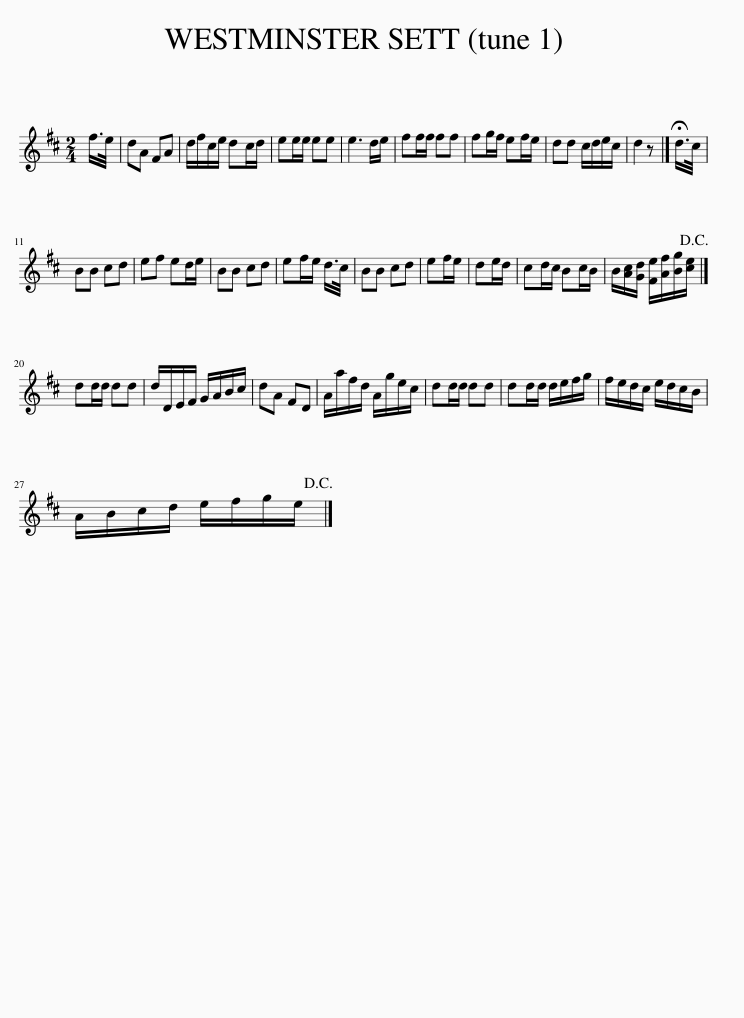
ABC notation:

X:1
L:1/8
M:2/4
I:linebreak $
K:D
V:1 treble
V:1
 f/>e/ | dA FA | d/f/c/e/ dc/d/ | ee/e/ ee | e3 d/e/ | %5
 ff/f/ ff | fg/f/ ef/e/ | dd c/d/e/c/ | d2 z |] !fermata!d/>c/ |$ %10
 BB cd | ef ed/e/ | BB cd | ef/e/ d/>c/ | BB cd | %15
 ef/e/ | de/d/ | cd/c/ Bc/B/ | B/[Ac]/[Gd]/ [Fe]/[Af]/[Bg]/[ce]/!D.C.! |]$ dd/d/ dd | %20
 d/D/E/F/ G/A/B/c/ | dA FD | A/a/f/d/ A/g/e/c/ | dd/d/ dd | dd/d/ d/e/f/g/ | %25
 f/e/d/c/ e/d/c/B/ |$ A/B/c/d/ e/f/g/e/!D.C.! |] %27
